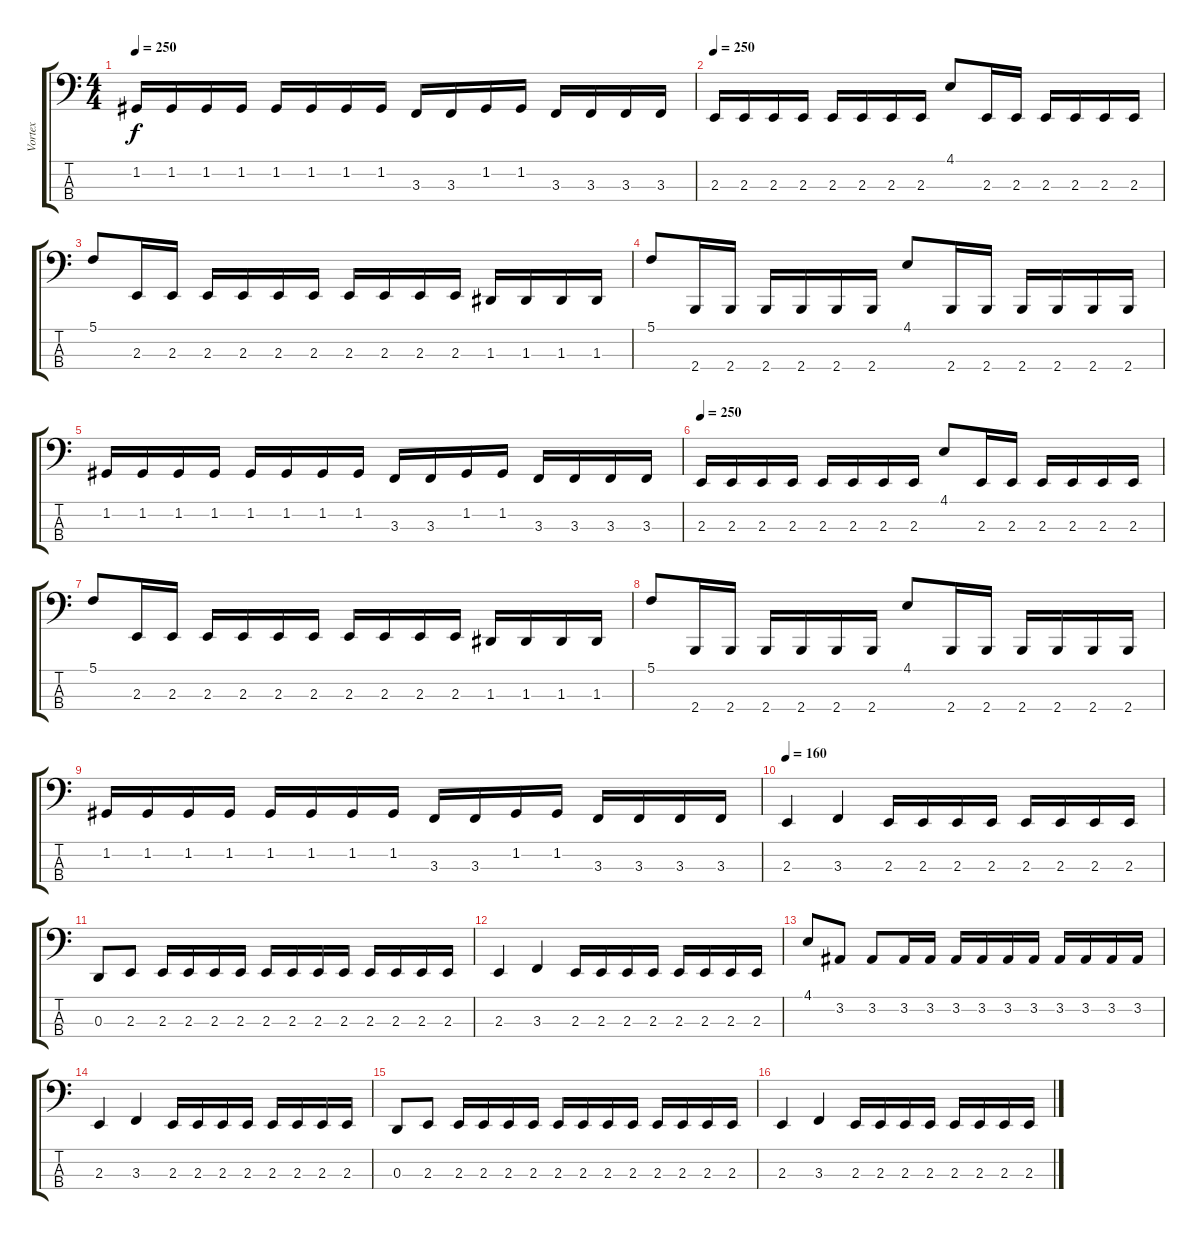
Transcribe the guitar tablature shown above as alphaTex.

\track ("Vortex" "Vortex") {instrument electricbassfinger}
\staff {score tabs}
\tuning (C2 G1 D1 A0) {hide}
\ts (4 4)
\tempo 250
\clef f4
\ks c
1.2.16{dy f} 1.2.16 1.2.16 1.2.16 1.2.16 1.2.16 1.2.16 1.2.16 3.3.16 3.3.16 1.2.16 1.2.16 3.3.16 3.3.16 3.3.16 3.3.16 |
\tempo 250
2.3.16 2.3.16 2.3.16 2.3.16 2.3.16 2.3.16 2.3.16 2.3.16 4.1.8 2.3.16 2.3.16 2.3.16 2.3.16 2.3.16 2.3.16 |
5.1.8 2.3.16 2.3.16 2.3.16 2.3.16 2.3.16 2.3.16 2.3.16 2.3.16 2.3.16 2.3.16 1.3.16 1.3.16 1.3.16 1.3.16 |
5.1.8 2.4.16 2.4.16 2.4.16 2.4.16 2.4.16 2.4.16 4.1.8 2.4.16 2.4.16 2.4.16 2.4.16 2.4.16 2.4.16 |
1.2.16 1.2.16 1.2.16 1.2.16 1.2.16 1.2.16 1.2.16 1.2.16 3.3.16 3.3.16 1.2.16 1.2.16 3.3.16 3.3.16 3.3.16 3.3.16 |
\tempo 250
2.3.16 2.3.16 2.3.16 2.3.16 2.3.16 2.3.16 2.3.16 2.3.16 4.1.8 2.3.16 2.3.16 2.3.16 2.3.16 2.3.16 2.3.16 |
5.1.8 2.3.16 2.3.16 2.3.16 2.3.16 2.3.16 2.3.16 2.3.16 2.3.16 2.3.16 2.3.16 1.3.16 1.3.16 1.3.16 1.3.16 |
5.1.8 2.4.16 2.4.16 2.4.16 2.4.16 2.4.16 2.4.16 4.1.8 2.4.16 2.4.16 2.4.16 2.4.16 2.4.16 2.4.16 |
1.2.16 1.2.16 1.2.16 1.2.16 1.2.16 1.2.16 1.2.16 1.2.16 3.3.16 3.3.16 1.2.16 1.2.16 3.3.16 3.3.16 3.3.16 3.3.16 |
\section ("" "")
\tempo 160
2.3.4 3.3.4 2.3.16 2.3.16 2.3.16 2.3.16 2.3.16 2.3.16 2.3.16 2.3.16 |
0.3.8 2.3.8 2.3.16 2.3.16 2.3.16 2.3.16 2.3.16 2.3.16 2.3.16 2.3.16 2.3.16 2.3.16 2.3.16 2.3.16 |
2.3.4 3.3.4 2.3.16 2.3.16 2.3.16 2.3.16 2.3.16 2.3.16 2.3.16 2.3.16 |
4.1.8 3.2.8 3.2.8 3.2.16 3.2.16 3.2.16 3.2.16 3.2.16 3.2.16 3.2.16 3.2.16 3.2.16 3.2.16 |
2.3.4 3.3.4 2.3.16 2.3.16 2.3.16 2.3.16 2.3.16 2.3.16 2.3.16 2.3.16 |
0.3.8 2.3.8 2.3.16 2.3.16 2.3.16 2.3.16 2.3.16 2.3.16 2.3.16 2.3.16 2.3.16 2.3.16 2.3.16 2.3.16 |
2.3.4 3.3.4 2.3.16 2.3.16 2.3.16 2.3.16 2.3.16 2.3.16 2.3.16 2.3.16
